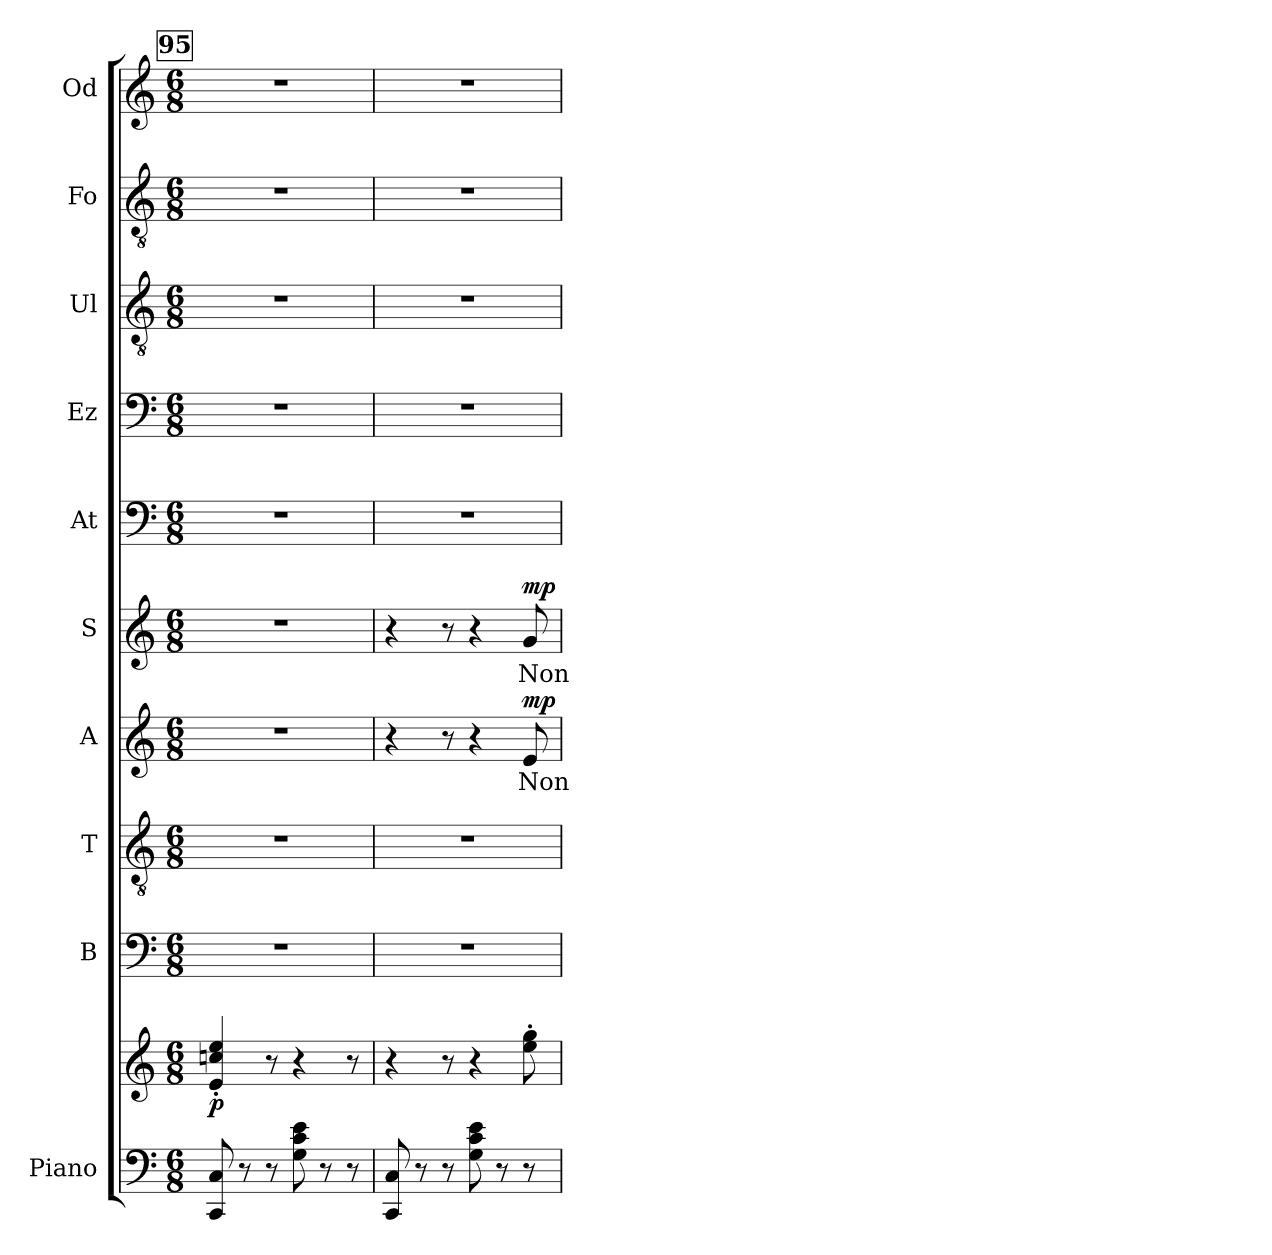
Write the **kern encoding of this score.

**kern	**kern	**dynam	**kern	**kern	**kern	**text	**dynam	**kern	**text	**dynam	**kern	**kern	**kern	**kern	**kern
*part10	*part10	*part10	*part9	*part8	*part7	*part7	*part7	*part6	*part6	*part6	*part5	*part4	*part3	*part2	*part1
*staff11	*staff10	*staff10/11	*staff9	*staff8	*staff7	*staff7	*staff7	*staff6	*staff6	*staff6	*staff5	*staff4	*staff3	*staff2	*staff1
*I"Piano	*	*	*I"B	*I"T	*I"A	*	*	*I"S	*	*	*I"At	*I"Ez	*I"Ul	*I"Fo	*I"Od
*I'Pno	*	*	*I'B	*I'T	*I'A	*	*	*I'S	*	*	*I'At	*I'Ez	*I'Ul	*I'Fo	*I'Od
*clefF4	*clefG2	*	*clefF4	*clefGv2	*clefG2	*	*	*clefG2	*	*	*clefF4	*clefF4	*clefGv2	*clefGv2	*clefG2
*k[]	*k[]	*	*k[]	*k[]	*k[]	*	*	*k[]	*	*	*k[]	*k[]	*k[]	*k[]	*k[]
*M6/8	*M6/8	*	*M6/8	*M6/8	*M6/8	*	*	*M6/8	*	*	*M6/8	*M6/8	*M6/8	*M6/8	*M6/8
!!LO:REH:place=s1:a:B:fs=14:t=95
=122	=122	=122	=122	=122	=122	=122	=122	=122	=122	=122	=122	=122	=122	=122	=122
!	!	!LO:DY:b	!	!	!	!	!	!	!	!	!	!	!	!	!
8CC/ 8C/	4e/' 4ccn/' 4ee/'	p	2.r	2.r	2.r	.	.	2.r	.	.	2.r	2.r	2.r	2.r	2.r
8r	.	.	.	.	.	.	.	.	.	.	.	.	.	.	.
8r	8r	.	.	.	.	.	.	.	.	.	.	.	.	.	.
8G\ 8c\ 8e\	4r	.	.	.	.	.	.	.	.	.	.	.	.	.	.
8r	.	.	.	.	.	.	.	.	.	.	.	.	.	.	.
8r	8r	.	.	.	.	.	.	.	.	.	.	.	.	.	.
=123	=123	=123	=123	=123	=123	=123	=123	=123	=123	=123	=123	=123	=123	=123	=123
8CC/ 8C/	4r	.	2.r	2.r	4r	.	.	4r	.	.	2.r	2.r	2.r	2.r	2.r
8r	.	.	.	.	.	.	.	.	.	.	.	.	.	.	.
8r	8r	.	.	.	8r	.	.	8r	.	.	.	.	.	.	.
8G\ 8c\ 8e\	4r	.	.	.	4r	.	.	4r	.	.	.	.	.	.	.
8r	.	.	.	.	.	.	.	.	.	.	.	.	.	.	.
!	!	!	!	!	!	!LO:LY:b	!LO:DY:a	!	!LO:LY:b	!LO:DY:a	!	!	!	!	!
8r	8ee\' 8gg\'	.	.	.	8e/	Non	mp	8g/	Non	mp	.	.	.	.	.
=	=	=	=	=	=	=	=	=	=	=	=	=	=	=	=
*-	*-	*-	*-	*-	*-	*-	*-	*-	*-	*-	*-	*-	*-	*-	*-
